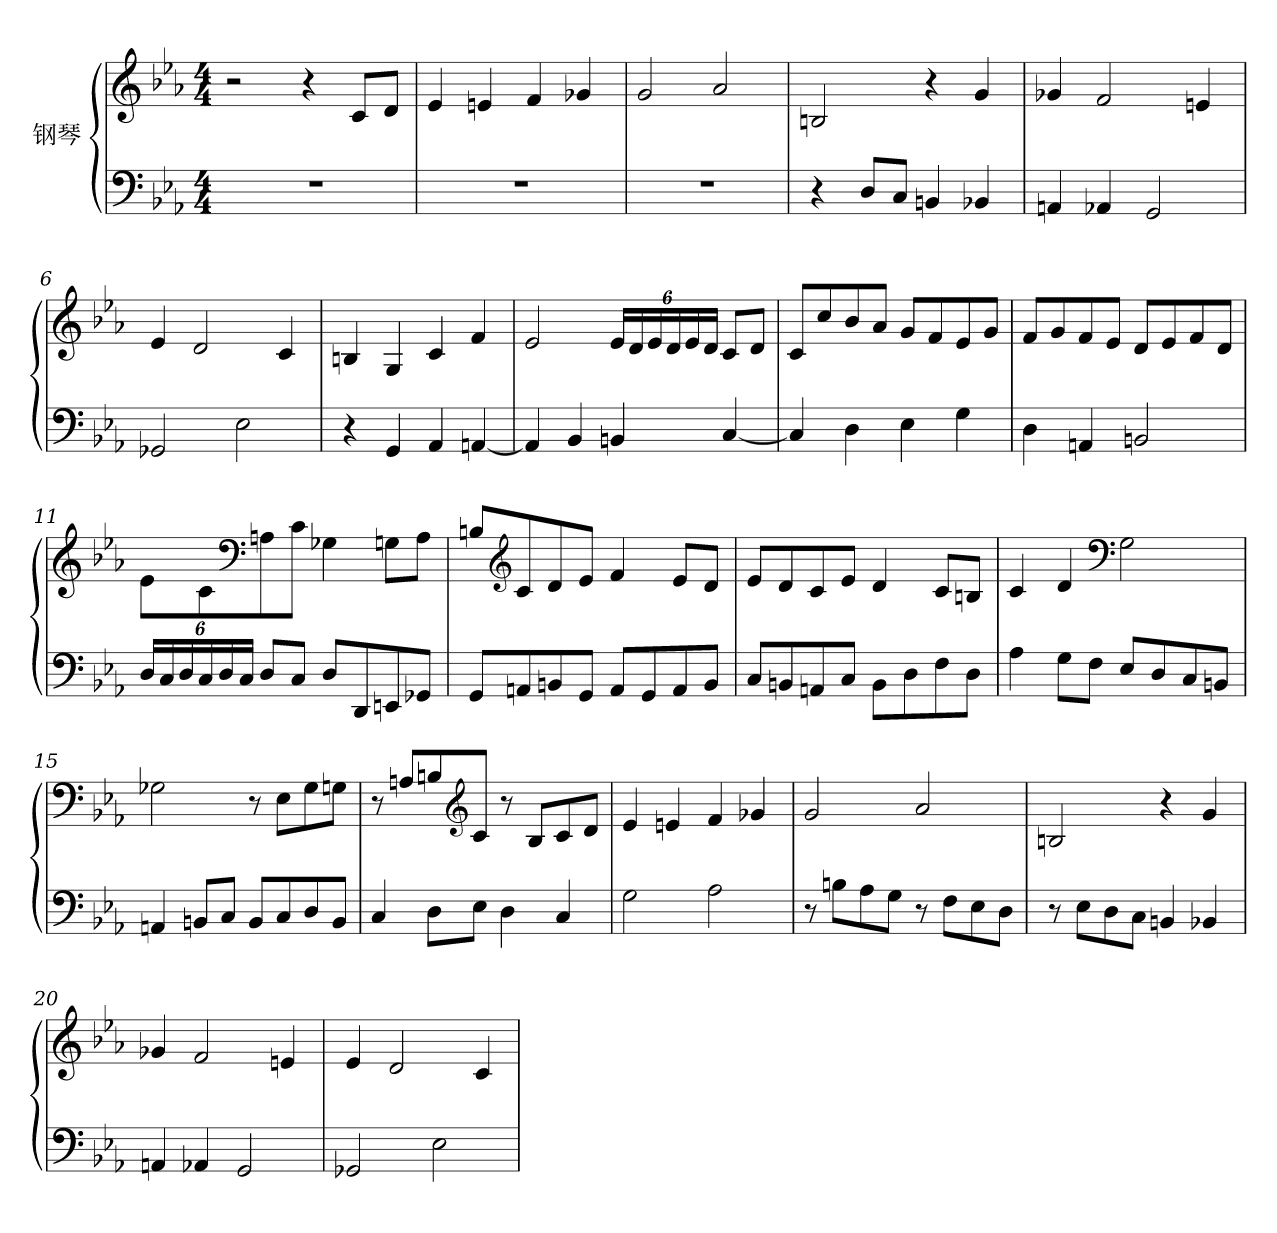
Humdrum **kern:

**kern	**kern
*part2	*part1
*staff2	*staff1
*I"钢琴	*I"钢琴
*clefF4	*clefG2
*k[b-e-a-]	*k[b-e-a-]
*M4/4	*M4/4
*MM120	*MM120
=1	=1
1r	2r
.	4r
.	8c/L
.	8d/J
=2	=2
1r	4e-/
.	4en/
.	4f/
.	4g-X/
=3	=3
1r	2g/
.	2a-/
=4	=4
4r	2Bn/
8D/L	.
8C/J	.
4BBn/	4r
4BB-X/	4g/
=5	=5
4AAn/	4g-X/
4AA-X/	2f/
2GG/	.
.	4en/
=6	=6
2GG-X/	4e-/
.	2d/
2E-\	.
.	4c/
=7	=7
4r	4Bn/
4GG/	4G/
4AA-/	4c/
[4AAn/	4f/
!!LO:LB:g=z
=8	=8
4AA/]	2e-/
4BB-/	.
*	*Xbrackettup
4BBn/	24e-/LL
.	24d/
.	24e-/
.	24d/
.	24e-/
.	24d/JJ
[4C/	8c/L
.	8d/J
=9	=9
4C/]	8c/L
.	8cc/
4D\	8b-/
.	8a-/J
4E-\	8g/L
.	8f/
4G\	8e-/
.	8g/J
=10	=10
4D\	8f/L
.	8g/
4AAn/	8f/
.	8e-/J
2BBn/	8d/L
.	8e-/
.	8f/
.	8d/J
!!LO:LB:g=z
=11	=11
*Xbrackettup	*
24D/LL	8e-\L
24C/	.
24D/	.
24C/	8c\
24D/	.
24C/JJ	.
*	*clefF4
8D/L	8An\
8C/J	8c\J
8D/L	4G-X\
8DD/	.
8EEn/	8Gn\L
8GG-X/J	8A\J
=12	=12
8GG/L	8Bn/L
*	*clefG2
8AAn/	8c/
8BBn/	8d/
8GG/J	8e-/J
8AA/L	4f/
8GG/	.
8AA/	8e-/L
8BB/J	8d/J
=13	=13
8C/L	8e-/L
8BBn/	8d/
8AAn/	8c/
8C/J	8e-/J
8BB\L	4d/
8D\	.
8F\	8c/L
8D\J	8Bn/J
!!LO:LB:g=z
=14	=14
4A-\	4c/
8G\L	4d/
8F\J	.
*	*clefF4
8E-/L	2G\
8D/	.
8C/	.
8BBn/J	.
=15	=15
4AAn/	2G-X\
8BBn/L	.
8C/J	.
8BB/L	8r
8C/	8E-\L
8D/	8G-\
8BB/J	8Gn\J
=16	=16
4C/	8r
.	8An/L
8D\L	8Bn/
*	*clefG2
8E-\J	8c/J
4D\	8r
.	8B/L
4C/	8c/
.	8d/J
=17	=17
2G\	4e-/
.	4en/
2A-\	4f/
.	4g-X/
!!LO:LB:g=z
=18	=18
8r	2g/
8Bn\L	.
8A-\	.
8G\J	.
8r	2a-/
8F\L	.
8E-\	.
8D\J	.
=19	=19
8r	2Bn/
8E-\L	.
8D\	.
8C\J	.
4BBn/	4r
4BB-X/	4g/
=20	=20
4AAn/	4g-X/
4AA-X/	2f/
2GG/	.
.	4en/
=21	=21
2GG-X/	4e-/
.	2d/
2E-\	.
.	4c/
=	=
*-	*-
